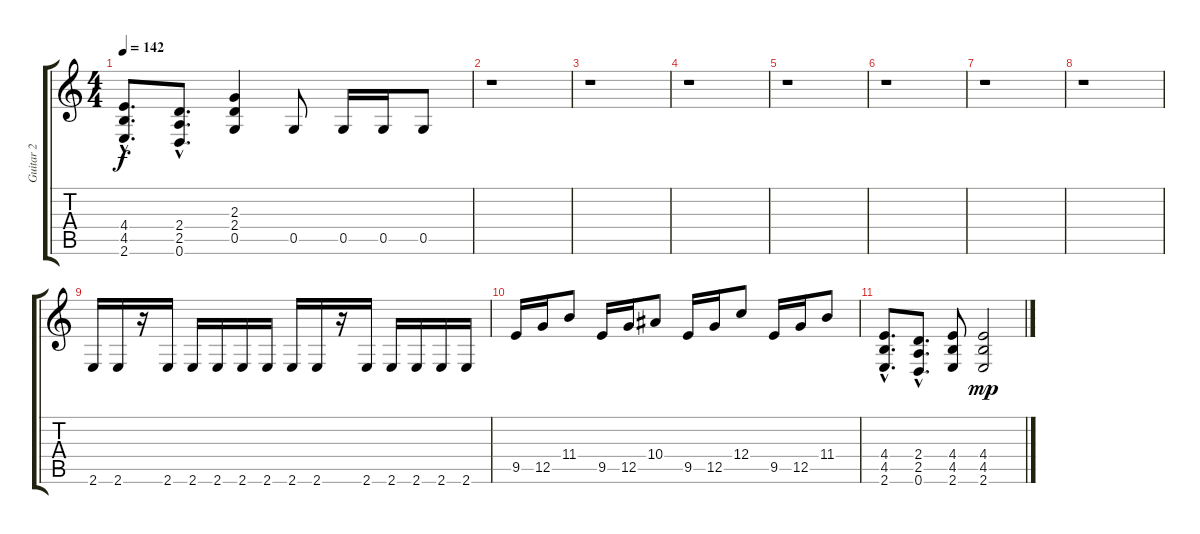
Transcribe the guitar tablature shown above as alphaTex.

\track ("Guitar 2" "Guitar 2") {instrument distortionguitar}
\staff {score tabs}
\tuning (D4 A3 F3 C3 G2 D2) {hide}
\ts (4 4)
\tempo 142
\clef g2
\ks c
(4.4{hac} 4.5{hac} 2.6{hac}).8{d dy f} (2.4{hac} 2.5{hac} 0.6{hac}).8{d} (2.3 2.4 0.5).4 0.5.8 0.5.16 0.5.16 0.5.8 |
r.1 |
r.1 |
r.1 |
r.1 |
r.1 |
r.1 |
r.1 |
2.6.16 2.6.16 r.16 2.6.16 2.6.16 2.6.16 2.6.16 2.6.16 2.6.16 2.6.16 r.16 2.6.16 2.6.16 2.6.16 2.6.16 2.6.16 |
9.5.16 12.5.16 11.4.8 9.5.16 12.5.16 10.4.8 9.5.16 12.5.16 12.4.8 9.5.16 12.5.16 11.4.8 |
(4.4{hac} 4.5{hac} 2.6{hac}).8{d} (2.4{hac} 2.5{hac} 0.6{hac}).8{d} (4.4 4.5 2.6).8 (4.4 4.5 2.6).2{dy mp}
